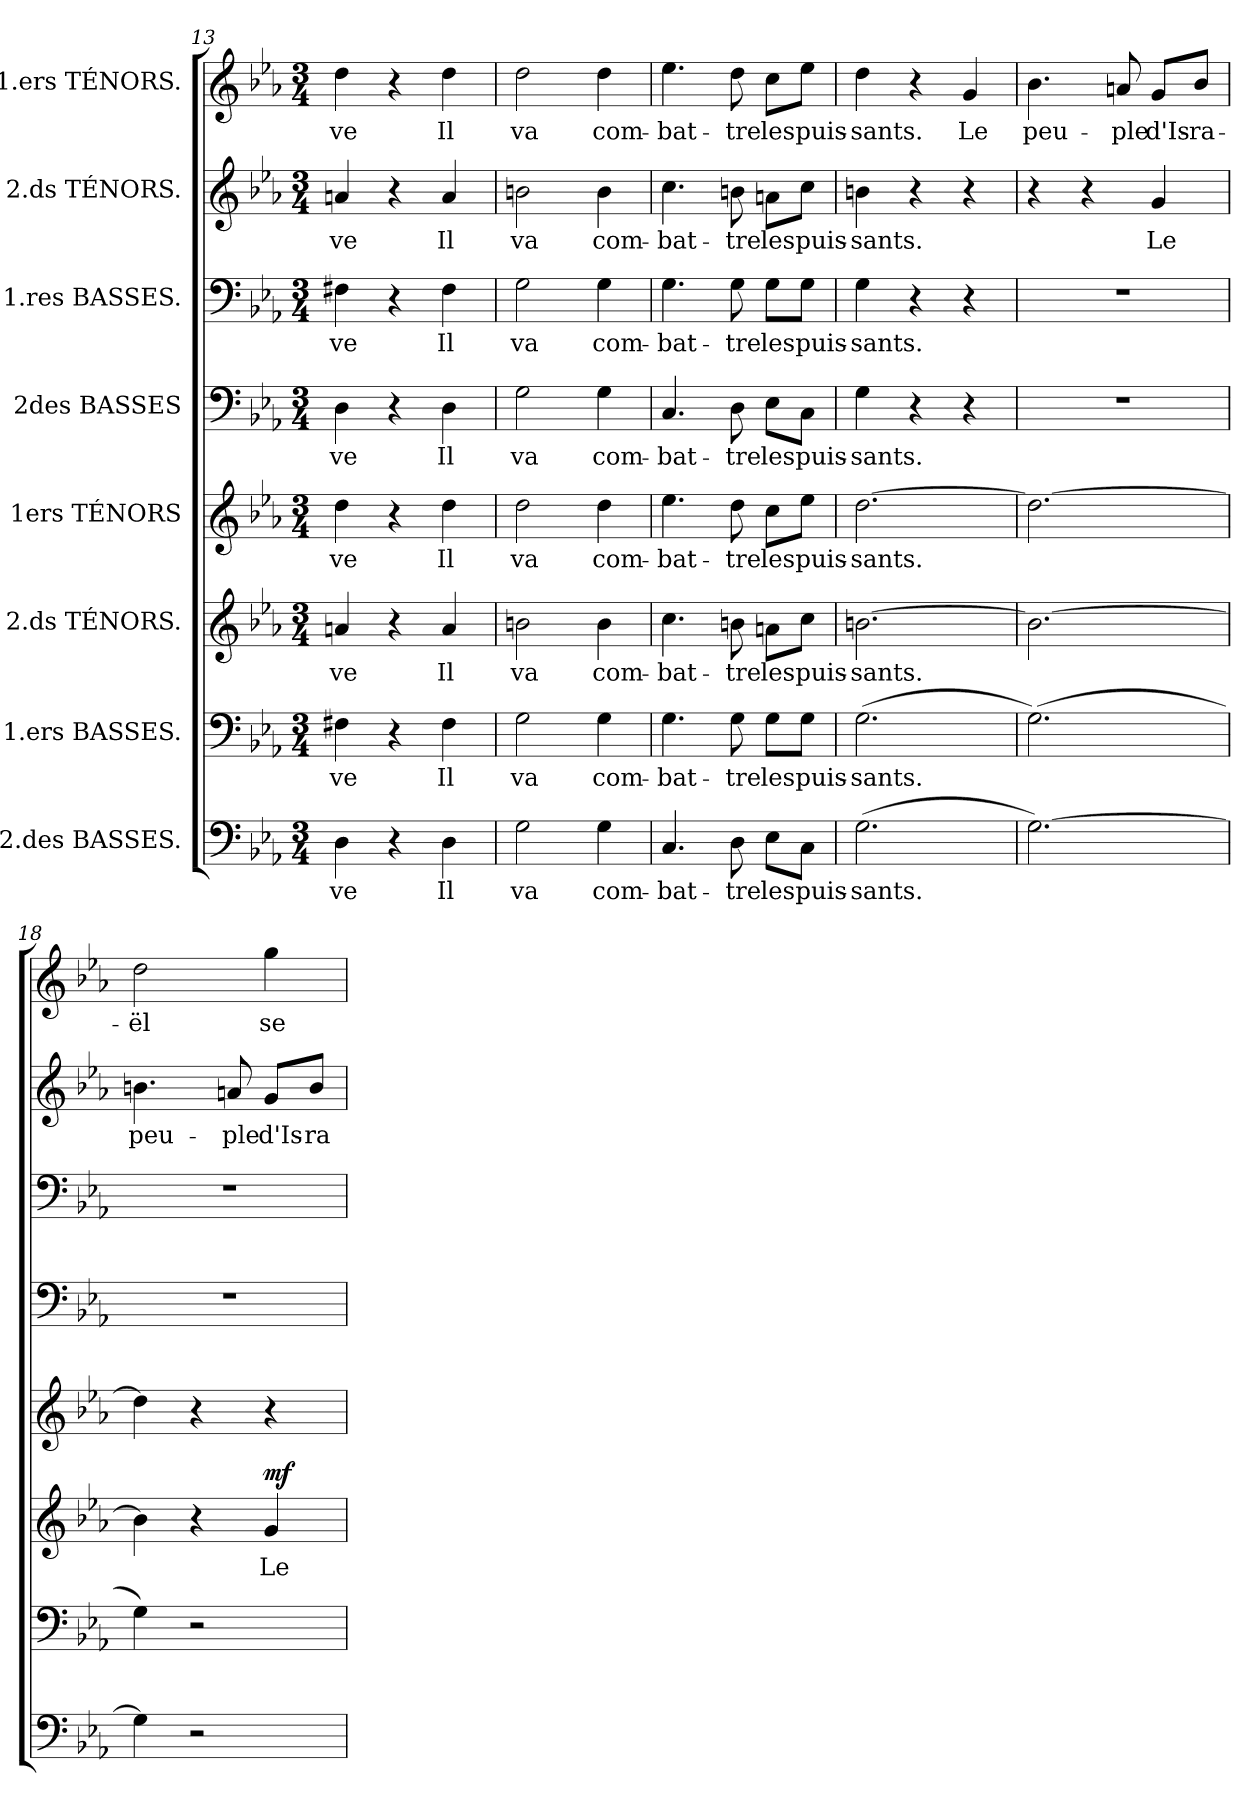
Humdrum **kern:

**kern	**text	**kern	**text	**kern	**text	**dynam	**kern	**text	**kern	**text	**kern	**text	**kern	**text	**kern	**text
*part8	*part8	*part7	*part7	*part6	*part6	*part6	*part5	*part5	*part4	*part4	*part3	*part3	*part2	*part2	*part1	*part1
*staff8	*staff8	*staff7	*staff7	*staff6	*staff6	*staff6	*staff5	*staff5	*staff4	*staff4	*staff3	*staff3	*staff2	*staff2	*staff1	*staff1
*I"2.des BASSES.	*	*I"1.ers BASSES.	*	*I"2.ds TÉNORS.	*	*	*I"1ers TÉNORS	*	*I"2des BASSES	*	*I"1.res BASSES.	*	*I"2.ds TÉNORS.	*	*I"1.ers TÉNORS.	*
*clefF4	*	*clefF4	*	*clefG2	*	*	*clefG2	*	*clefF4	*	*clefF4	*	*clefG2	*	*clefG2	*
*	*	*	*	*ITrd7c12	*	*	*ITrd7c12	*	*	*	*	*	*ITrd7c12	*	*ITrd7c12	*
*k[b-e-a-]	*	*k[b-e-a-]	*	*k[b-e-a-]	*	*	*k[b-e-a-]	*	*k[b-e-a-]	*	*k[b-e-a-]	*	*k[b-e-a-]	*	*k[b-e-a-]	*
*E-:	*	*E-:	*	*E-:	*	*	*E-:	*	*E-:	*	*E-:	*	*E-:	*	*E-:	*
*M3/4	*	*M3/4	*	*M3/4	*	*	*M3/4	*	*M3/4	*	*M3/4	*	*M3/4	*	*M3/4	*
=13	=13	=13	=13	=13	=13	=13	=13	=13	=13	=13	=13	=13	=13	=13	=13	=13
4D\	-ve	4F#X\	-ve	4An/	-ve	.	4d\	-ve	4D\	-ve	4F#X\	-ve	4An/	-ve	4d\	-ve
4r	.	4r	.	4r	.	.	4r	.	4r	.	4r	.	4r	.	4r	.
4D\	Il	4F#\	Il	4A/	Il	.	4d\	Il	4D\	Il	4F#\	Il	4A/	Il	4d\	Il
=14	=14	=14	=14	=14	=14	=14	=14	=14	=14	=14	=14	=14	=14	=14	=14	=14
2G\	va	2G\	va	2Bn\	va	.	2d\	va	2G\	va	2G\	va	2Bn\	va	2d\	va
4G\	com-	4G\	com-	4B\	com-	.	4d\	com-	4G\	com-	4G\	com-	4B\	com-	4d\	com-
=15	=15	=15	=15	=15	=15	=15	=15	=15	=15	=15	=15	=15	=15	=15	=15	=15
4.C/	-bat-	4.G\	-bat-	4.c\	-bat-	.	4.e-\	-bat-	4.C/	-bat-	4.G\	-bat-	4.c\	-bat-	4.e-\	-bat-
8D\	-tre	8G\	-tre	8Bn\	-tre	.	8d\	-tre	8D\	-tre	8G\	-tre	8Bn\	-tre	8d\	-tre
8E-\L	les	8G\L	les	8An\L	les	.	8c\L	les	8E-\L	les	8G\L	les	8An\L	les	8c\L	les
8C\J	puis-	8G\J	puis-	8c\J	puis-	.	8e-\J	puis-	8C\J	puis-	8G\J	puis-	8c\J	puis-	8e-\J	puis-
!!LO:LB:g=z
=16	=16	=16	=16	=16	=16	=16	=16	=16	=16	=16	=16	=16	=16	=16	=16	=16
(2.G\	-sants.	(2.G\	-sants.	[2.Bn\	-sants.	.	[2.d\	-sants.	4G\	-sants.	4G\	-sants.	4Bn\	-sants.	4d\	-sants.
.	.	.	.	.	.	.	.	.	4r	.	4r	.	4r	.	4r	.
.	.	.	.	.	.	.	.	.	4r	.	4r	.	4r	.	4G/	Le
=17	=17	=17	=17	=17	=17	=17	=17	=17	=17	=17	=17	=17	=17	=17	=17	=17
[2.G\)	.	(2.G\)	.	2.B\_	.	.	2.d\_	.	2.r	.	2.r	.	4r	.	4.B-\	peu-
.	.	.	.	.	.	.	.	.	.	.	.	.	4r	.	.	.
.	.	.	.	.	.	.	.	.	.	.	.	.	.	.	8An/	-ple
.	.	.	.	.	.	.	.	.	.	.	.	.	4G/	Le	8G/L	d'Is-
.	.	.	.	.	.	.	.	.	.	.	.	.	.	.	8B-/J	-ra-
=18	=18	=18	=18	=18	=18	=18	=18	=18	=18	=18	=18	=18	=18	=18	=18	=18
4G\]	.	4G\)	.	4B\]	.	.	4d\]	.	2.r	.	2.r	.	4.Bn\	peu-	2d\	-ël
2r	.	2r	.	4r	.	.	4r	.	.	.	.	.	.	.	.	.
.	.	.	.	.	.	.	.	.	.	.	.	.	8An/	-ple	.	.
.	.	.	.	4G/	Le	mf	4r	.	.	.	.	.	8G/L	d'Is-	4g\	se
.	.	.	.	.	.	.	.	.	.	.	.	.	8B/J	-ra-	.	.
=	=	=	=	=	=	=	=	=	=	=	=	=	=	=	=	=
*-	*-	*-	*-	*-	*-	*-	*-	*-	*-	*-	*-	*-	*-	*-	*-	*-
